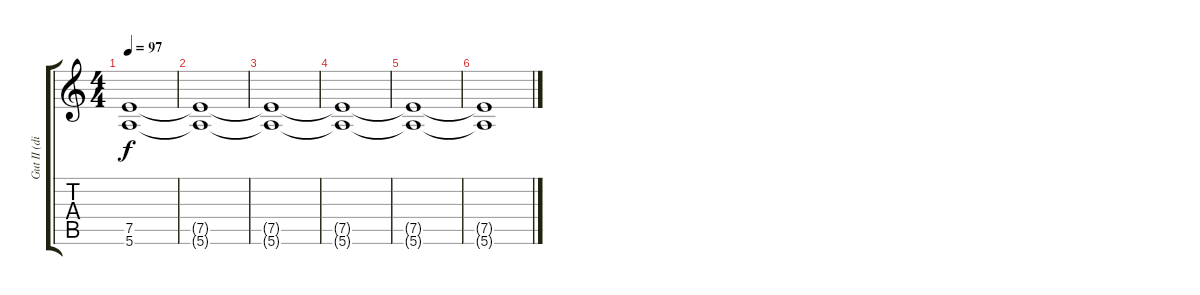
\track ("Gut II (dist)" "Gut II (di") {instrument distortionguitar}
\staff {score tabs}
\tuning (E4 B3 G3 D3 A2 E2) {hide}
\ts (4 4)
\tempo 97
\clef g2
\ks c
(7.5 5.6).1{dy f} |
(7.5{t} 5.6{t}).1 |
(7.5{t} 5.6{t}).1 |
(7.5{t} 5.6{t}).1 |
(7.5{t} 5.6{t}).1 |
(7.5{t} 5.6{t}).1
